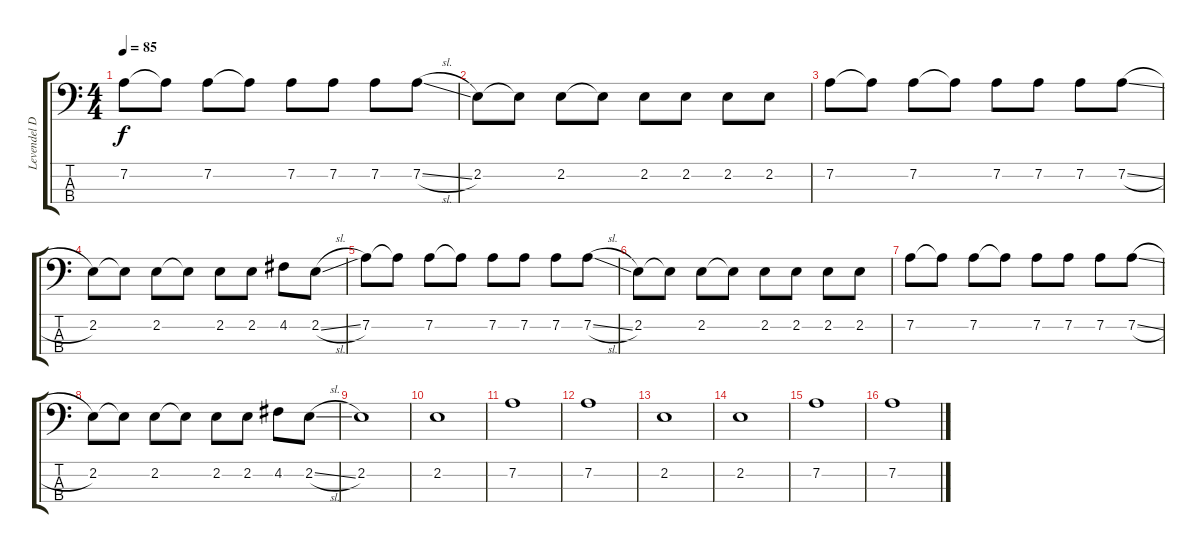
\track ("Levendel Dávid - Basszus" "Levendel D") {instrument electricbassfinger}
\staff {score tabs}
\tuning (G2 D2 A1 E1) {hide}
\ts (4 4)
\tempo 85
\clef f4
\ks c
7.2.8{dy f} 7.2{t}.8 7.2.8 7.2{t}.8 7.2.8 7.2.8 7.2.8 7.2{sl}.8 |
2.2.8 2.2{t}.8 2.2.8 2.2{t}.8 2.2.8 2.2.8 2.2.8 2.2.8 |
7.2.8 7.2{t}.8 7.2.8 7.2{t}.8 7.2.8 7.2.8 7.2.8 7.2{sl}.8 |
2.2.8 2.2{t}.8 2.2.8 2.2{t}.8 2.2.8 2.2.8 4.2.8 2.2{sl}.8 |
7.2.8 7.2{t}.8 7.2.8 7.2{t}.8 7.2.8 7.2.8 7.2.8 7.2{sl}.8 |
2.2.8 2.2{t}.8 2.2.8 2.2{t}.8 2.2.8 2.2.8 2.2.8 2.2.8 |
7.2.8 7.2{t}.8 7.2.8 7.2{t}.8 7.2.8 7.2.8 7.2.8 7.2{sl}.8 |
2.2.8 2.2{t}.8 2.2.8 2.2{t}.8 2.2.8 2.2.8 4.2.8 2.2{sl}.8 |
2.2.1 |
2.2.1 |
7.2.1 |
7.2.1 |
2.2.1 |
2.2.1 |
7.2.1 |
7.2.1
